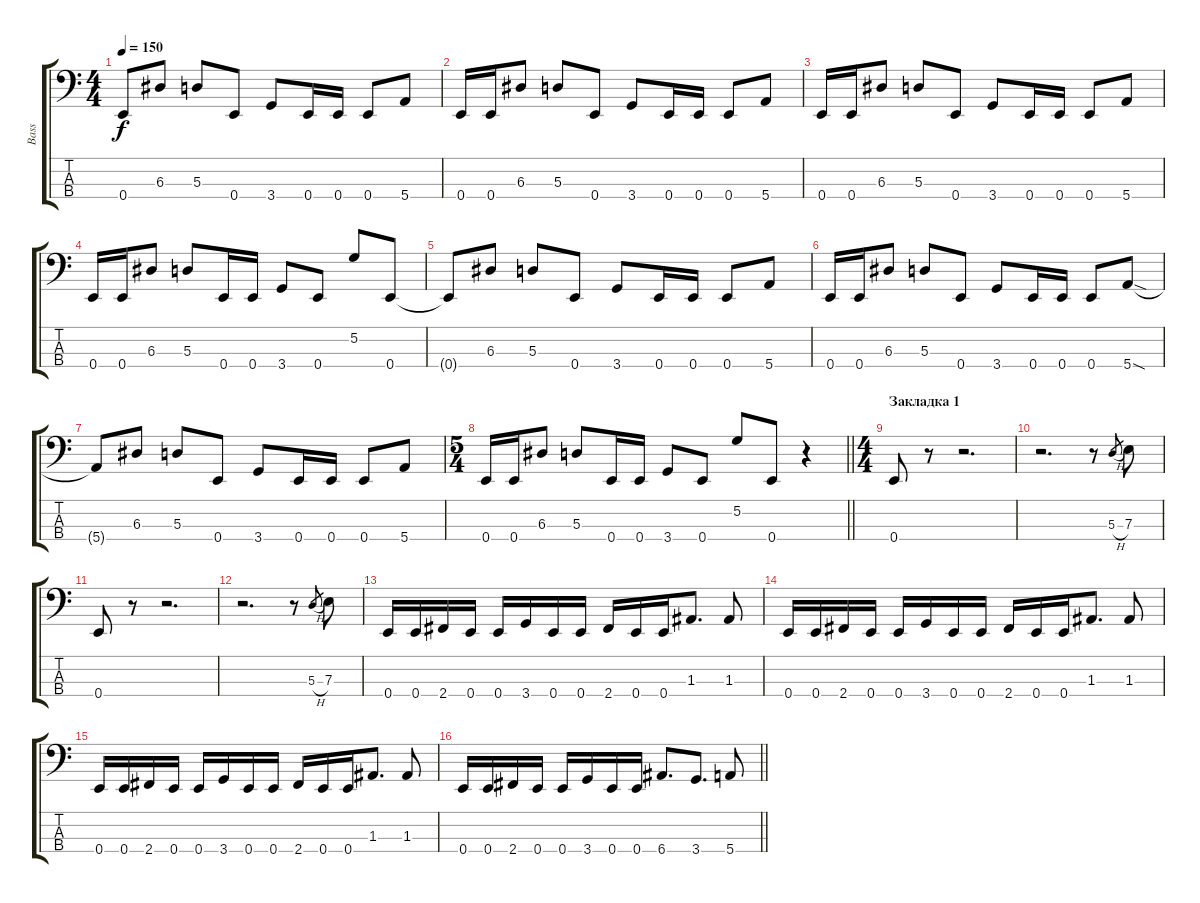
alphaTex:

\track ("Bass" "Bass") {instrument electricbasspick}
\staff {score tabs}
\tuning (G2 D2 A1 E1) {hide}
\ts (4 4)
\tempo 150
\clef f4
\ks c
0.4{t}.8{dy f} 6.3.8 5.3.8 0.4.8 3.4.8 0.4.16 0.4.16 0.4.8 5.4.8 |
0.4.16 0.4.16 6.3.8 5.3.8 0.4.8 3.4.8 0.4.16 0.4.16 0.4.8 5.4.8 |
0.4.16 0.4.16 6.3.8 5.3.8 0.4.8 3.4.8 0.4.16 0.4.16 0.4.8 5.4.8 |
0.4.16 0.4.16 6.3.8 5.3.8 0.4.16 0.4.16 3.4.8 0.4.8 5.2.8 0.4.8 |
0.4{t}.8 6.3.8 5.3.8 0.4.8 3.4.8 0.4.16 0.4.16 0.4.8 5.4.8 |
0.4.16 0.4.16 6.3.8 5.3.8 0.4.8 3.4.8 0.4.16 0.4.16 0.4.8 5.4{sod}.8 |
5.4{t}.8 6.3.8 5.3.8 0.4.8 3.4.8 0.4.16 0.4.16 0.4.8 5.4.8 |
\ts (5 4)
\barLineRight lightlight
0.4.16 0.4.16 6.3.8 5.3.8 0.4.16 0.4.16 3.4.8 0.4.8 5.2.8 0.4.8 r.4 |
\ts (4 4)
\section ("" "Закладка 1")
0.4.8 r.8 r.2{d} |
r.2{d} r.8 5.3{h}.8{gr} 7.3.8 |
0.4.8 r.8 r.2{d} |
r.2{d} r.8 5.3{h}.8{gr} 7.3.8 |
0.4.16 0.4.16 2.4.16 0.4.16 0.4.16 3.4.16 0.4.16 0.4.16 2.4.16 0.4.16 0.4.16 1.3.8{d} 1.3.8 |
0.4.16 0.4.16 2.4.16 0.4.16 0.4.16 3.4.16 0.4.16 0.4.16 2.4.16 0.4.16 0.4.16 1.3.8{d} 1.3.8 |
0.4.16 0.4.16 2.4.16 0.4.16 0.4.16 3.4.16 0.4.16 0.4.16 2.4.16 0.4.16 0.4.16 1.3.8{d} 1.3.8 |
\barLineRight lightlight
0.4.16 0.4.16 2.4.16 0.4.16 0.4.16 3.4.16 0.4.16 0.4.16 6.4.8{d} 3.4.8{d} 5.4.8
